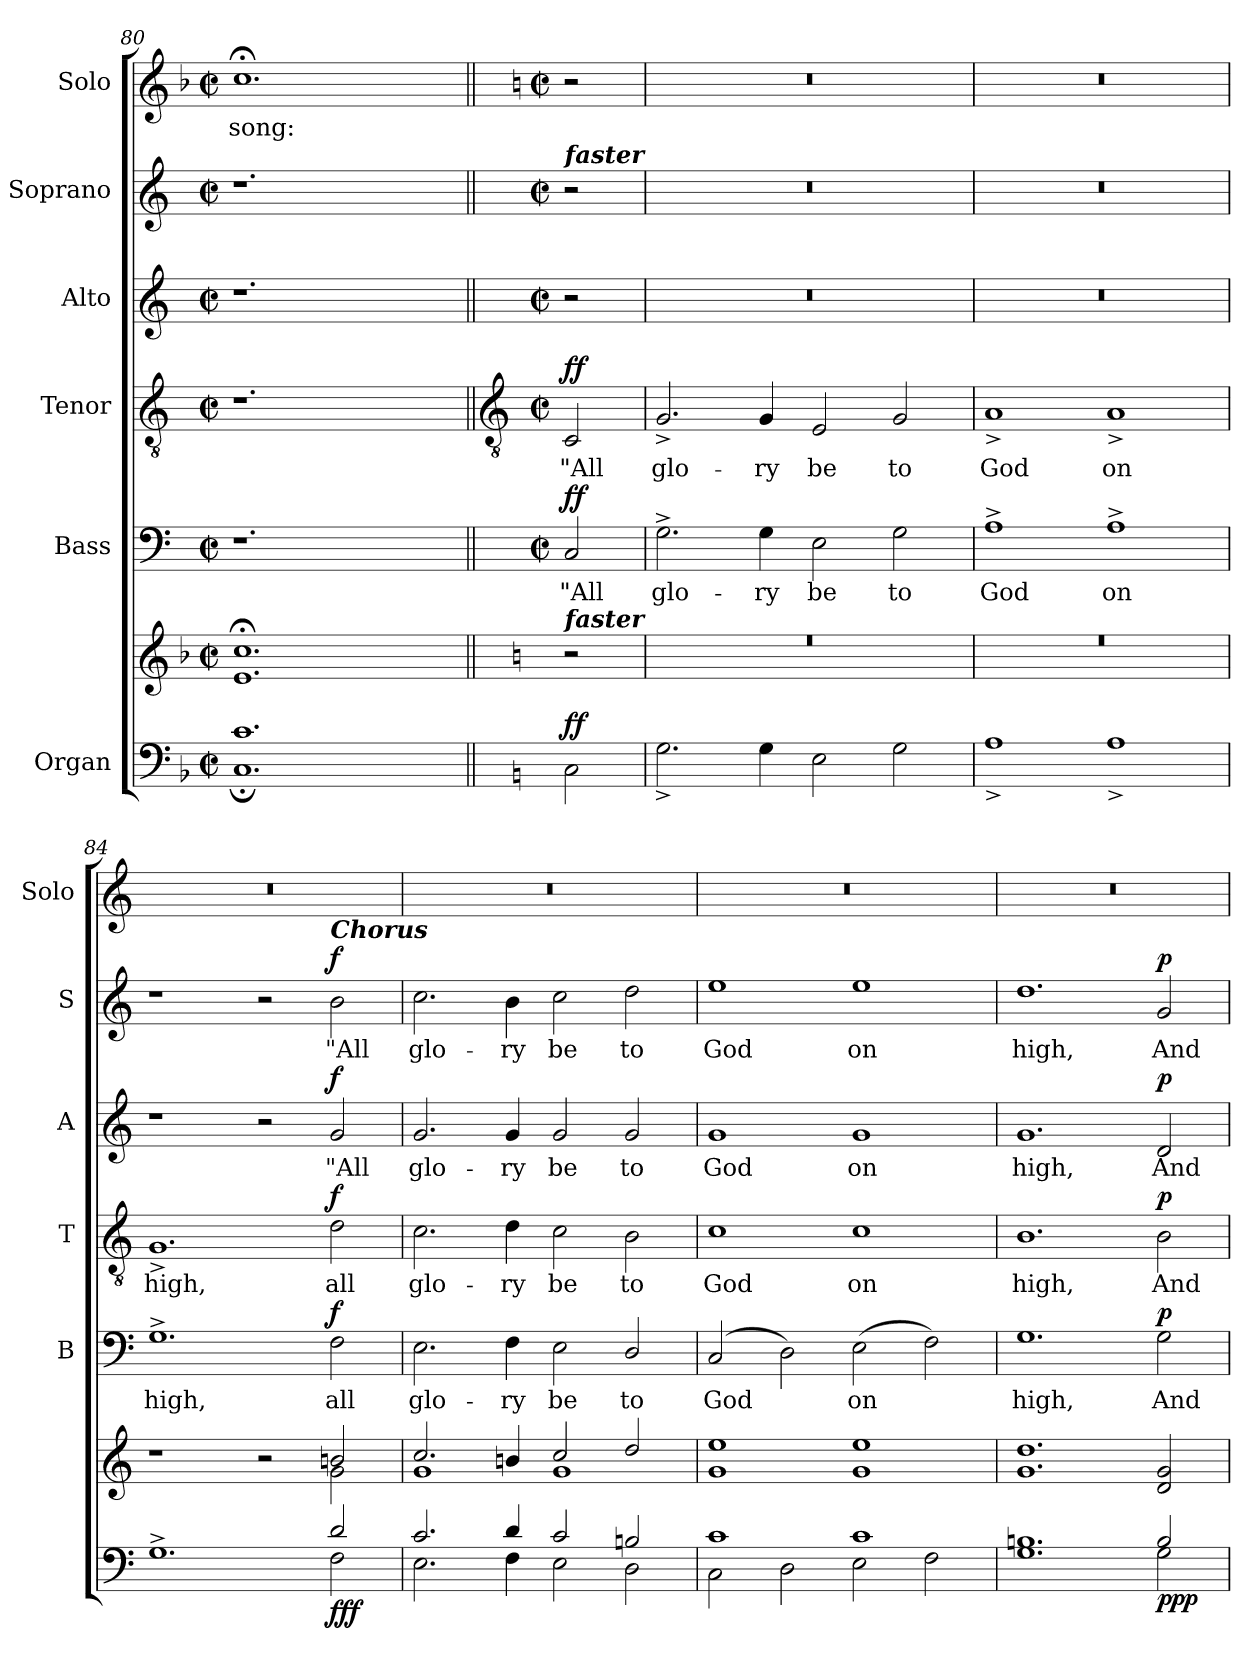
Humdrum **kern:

**kern	**kern	**dynam	**kern	**text	**dynam	**kern	**text	**dynam	**kern	**text	**dynam	**kern	**text	**dynam	**kern	**text
*part6	*part6	*part6	*part5	*part5	*part5	*part4	*part4	*part4	*part3	*part3	*part3	*part2	*part2	*part2	*part1	*part1
*staff7	*staff6	*staff6/7	*staff5	*staff5	*staff5	*staff4	*staff4	*staff4	*staff3	*staff3	*staff3	*staff2	*staff2	*staff2	*staff1	*staff1
*I"Organ	*	*	*I"Bass	*	*	*I"Tenor	*	*	*I"Alto	*	*	*I"Soprano	*	*	*I"Solo	*
*	*	*	*I'B	*	*	*I'T	*	*	*I'A	*	*	*I'S	*	*	*I'Solo	*
*clefF4	*clefG2	*	*clefF4	*	*	*clefGv2	*	*	*clefG2	*	*	*clefG2	*	*	*clefG2	*
*k[b-]	*k[b-]	*	*k[]	*	*	*k[]	*	*	*k[]	*	*	*k[]	*	*	*k[b-]	*
*F:	*F:	*	*C:	*	*	*C:	*	*	*C:	*	*	*C:	*	*	*F:	*
*M4/2	*M4/2	*	*M4/2	*	*	*M4/2	*	*	*M4/2	*	*	*M4/2	*	*	*M4/2	*
*met(c|)	*met(c|)	*	*met(c|)	*	*	*met(c|)	*	*	*met(c|)	*	*	*met(c|)	*	*	*met(c|)	*
=80	=80	=80	=80	=80	=80	=80	=80	=80	=80	=80	=80	=80	=80	=80	=80	=80
*^	*^	*	*	*	*	*	*	*	*	*	*	*	*	*	*	*
!	!	!	!	!	!	!	!	!	!	!	!	!	!	!	!	!	!	!LO:LY:b
1.c/	1.C;\	1.e;< 1.cc;<	1ryy	.	1.r	.	.	1.r	.	.	1.r	.	.	1.r	.	.	1.cc;<	song:
.	.	.	4ryy	.	.	.	.	.	.	.	.	.	.	.	.	.	.	.
.	.	.	4ryy	.	.	.	.	.	.	.	.	.	.	.	.	.	.	.
*k[]	*	*k[]	*	*	*	*	*	*	*	*	*	*	*	*	*	*	*k[]	*
*C:	*	*C:	*	*	*	*	*	*	*	*	*	*	*	*	*	*	*C:	*
!!LO:LB:g=z
=81||	=81||	=81||	=81||	=81||	=81||	=81||	=81||	=81||	=81||	=81||	=81||	=81||	=81||	=81||	=81||	=81||	=81||	=81||
*	*	*	*	*	*	*	*	*clefGv2	*	*	*	*	*	*	*	*	*	*
*	*	*	*	*	*k[]	*	*	*k[]	*	*	*k[]	*	*	*k[]	*	*	*	*
*	*	*	*	*	*C:	*	*	*C:	*	*	*C:	*	*	*C:	*	*	*	*
*	*	*	*	*	*M4/2	*	*	*M4/2	*	*	*M4/2	*	*	*M4/2	*	*	*M4/2	*
*	*	*	*	*	*met(c|)	*	*	*met(c|)	*	*	*met(c|)	*	*	*met(c|)	*	*	*met(c|)	*
*	*	*MM232	*	*	*	*	*	*	*	*	*	*	*	*	*	*	*	*
!	!	!	!	!	!	!	!	!	!	!	!	!	!	!LO:TX:a:Bi:t=faster	!	!	!	!
!	!	!LO:TX:a:Bi:t=faster	!	!	!	!	!	!	!	!	!	!	!	!	!	!	!	!
!	!	!	!	!LO:DY:a=2	!	!LO:LY:b	!LO:DY:b	!	!LO:LY:b	!LO:DY:b	!	!	!	!	!	!	!	!
2ryy	2C\	2r	2ryy	ff	2C	"All	ff	2C	"All	ff	2r	.	.	2r	.	.	2r	.
=82	=82	=82	=82	=82	=82	=82	=82	=82	=82	=82	=82	=82	=82	=82	=82	=82	=82	=82
!	!	!	!	!	!	!LO:LY:b	!	!	!LO:LY:b	!	!	!	!	!	!	!	!	!
0ryy	2.G^\	0r	0ryy	.	2.G^	glo-	.	2.G^	glo-	.	0r	.	.	0r	.	.	0r	.
!	!	!	!	!	!	!LO:LY:b	!	!	!LO:LY:b	!	!	!	!	!	!	!	!	!
.	4G\	.	.	.	4G	-ry	.	4G	-ry	.	.	.	.	.	.	.	.	.
!	!	!	!	!	!	!LO:LY:b	!	!	!LO:LY:b	!	!	!	!	!	!	!	!	!
.	2E\	.	.	.	2E	be	.	2E	be	.	.	.	.	.	.	.	.	.
!	!	!	!	!	!	!LO:LY:b	!	!	!LO:LY:b	!	!	!	!	!	!	!	!	!
.	2G\	.	.	.	2G	to	.	2G	to	.	.	.	.	.	.	.	.	.
=83	=83	=83	=83	=83	=83	=83	=83	=83	=83	=83	=83	=83	=83	=83	=83	=83	=83	=83
!	!	!	!	!	!	!LO:LY:b	!	!	!LO:LY:b	!	!	!	!	!	!	!	!	!
0ryy	1A^\	0r	0ryy	.	1A^	God	.	1A^	God	.	0r	.	.	0r	.	.	0r	.
!	!	!	!	!	!	!LO:LY:b	!	!	!LO:LY:b	!	!	!	!	!	!	!	!	!
.	1A^\	.	.	.	1A^	on	.	1A^	on	.	.	.	.	.	.	.	.	.
=84	=84	=84	=84	=84	=84	=84	=84	=84	=84	=84	=84	=84	=84	=84	=84	=84	=84	=84
!	!	!	!	!	!	!LO:LY:b	!	!	!LO:LY:b	!	!	!	!	!	!	!	!	!
1.ryy	1.G^\	1r	1.ryy	.	1.G^	high,	.	1.G^	high,	.	1r	.	.	1r	.	.	0r	.
.	.	2r	.	.	.	.	.	.	.	.	2r	.	.	2r	.	.	.	.
!	!	!	!	!	!	!	!	!	!	!	!	!	!	!LO:TX:a:Bi:t=Chorus	!	!	!	!
!	!	!	!	!LO:DY:b=2	!	!LO:LY:b	!	!	!LO:LY:b	!	!	!LO:LY:b	!	!	!LO:LY:b	!	!	!
!	!	!	!	!LO:DY:n=1:b=2	!	!	!	!	!	!	!	!	!	!	!	!	!	!
!	!	!	!	!LO:DY:n=2:b	!	!	!LO:DY:b	!	!	!LO:DY:b	!	!	!LO:DY:b	!	!	!LO:DY:b	!	!
2d/	2F\	2bn/	2g\	f f f	2F	all	f	2d	all	f	2g	"All	f	2b	"All	f	.	.
=85	=85	=85	=85	=85	=85	=85	=85	=85	=85	=85	=85	=85	=85	=85	=85	=85	=85	=85
!	!	!	!	!	!	!LO:LY:b	!	!	!LO:LY:b	!	!	!LO:LY:b	!	!	!LO:LY:b	!	!	!
2.c/	2.E\	2.cc/	1g\	.	2.E	glo-	.	2.c	glo-	.	2.g	glo-	.	2.cc	glo-	.	0r	.
!	!	!	!	!	!	!LO:LY:b	!	!	!LO:LY:b	!	!	!LO:LY:b	!	!	!LO:LY:b	!	!	!
4d/	4F\	4bn/	.	.	4F	-ry	.	4d	-ry	.	4g	-ry	.	4b	-ry	.	.	.
!	!	!	!	!	!	!LO:LY:b	!	!	!LO:LY:b	!	!	!LO:LY:b	!	!	!LO:LY:b	!	!	!
2c/	2E\	2cc/	1g\	.	2E	be	.	2c	be	.	2g	be	.	2cc	be	.	.	.
!	!	!	!	!	!	!LO:LY:b	!	!	!LO:LY:b	!	!	!LO:LY:b	!	!	!LO:LY:b	!	!	!
2Bn/	2D\	2dd/	.	.	2D/	to	.	2B	to	.	2g	to	.	2dd	to	.	.	.
=86	=86	=86	=86	=86	=86	=86	=86	=86	=86	=86	=86	=86	=86	=86	=86	=86	=86	=86
!	!	!	!	!	!	!LO:LY:b	!	!	!LO:LY:b	!	!	!LO:LY:b	!	!	!LO:LY:b	!	!	!
1c/	2C\	1g/ 1ee/	0ryy	.	(<2C	God	.	1c	God	.	1g	God	.	1ee	God	.	0r	.
.	2D\	.	.	.	2D)	.	.	.	.	.	.	.	.	.	.	.	.	.
!	!	!	!	!	!	!LO:LY:b	!	!	!LO:LY:b	!	!	!LO:LY:b	!	!	!LO:LY:b	!	!	!
1c/	2E\	1g/ 1ee/	.	.	(>2E	on	.	1c	on	.	1g	on	.	1ee	on	.	.	.
.	2F\	.	.	.	2F)	.	.	.	.	.	.	.	.	.	.	.	.	.
=87	=87	=87	=87	=87	=87	=87	=87	=87	=87	=87	=87	=87	=87	=87	=87	=87	=87	=87
!	!	!	!	!	!	!LO:LY:b	!	!	!LO:LY:b	!	!	!LO:LY:b	!	!	!LO:LY:b	!	!	!
1.Bn/	1.G\	1.g/ 1.dd/	0ryy	.	1.G	high,	.	1.B	high,	.	1.g	high,	.	1.dd	high,	.	0r	.
!	!	!	!	!LO:DY:b=2	!	!LO:LY:b	!	!	!LO:LY:b	!	!	!LO:LY:b	!	!	!LO:LY:b	!	!	!
!	!	!	!	!LO:DY:n=1:b=2	!	!	!	!	!	!	!	!	!	!	!	!	!	!
!	!	!	!	!LO:DY:n=2:b	!	!	!LO:DY:b	!	!	!LO:DY:b	!	!	!LO:DY:b	!	!	!LO:DY:b	!	!
2B/	2G\	2d/ 2g/	.	p p p	2G	And	p	2B	And	p	2d	And	p	2g	And	p	.	.
*v	*v	*	*	*	*	*	*	*	*	*	*	*	*	*	*	*	*	*
*	*v	*v	*	*	*	*	*	*	*	*	*	*	*	*	*	*	*
=	=	=	=	=	=	=	=	=	=	=	=	=	=	=	=	=
*-	*-	*-	*-	*-	*-	*-	*-	*-	*-	*-	*-	*-	*-	*-	*-	*-
